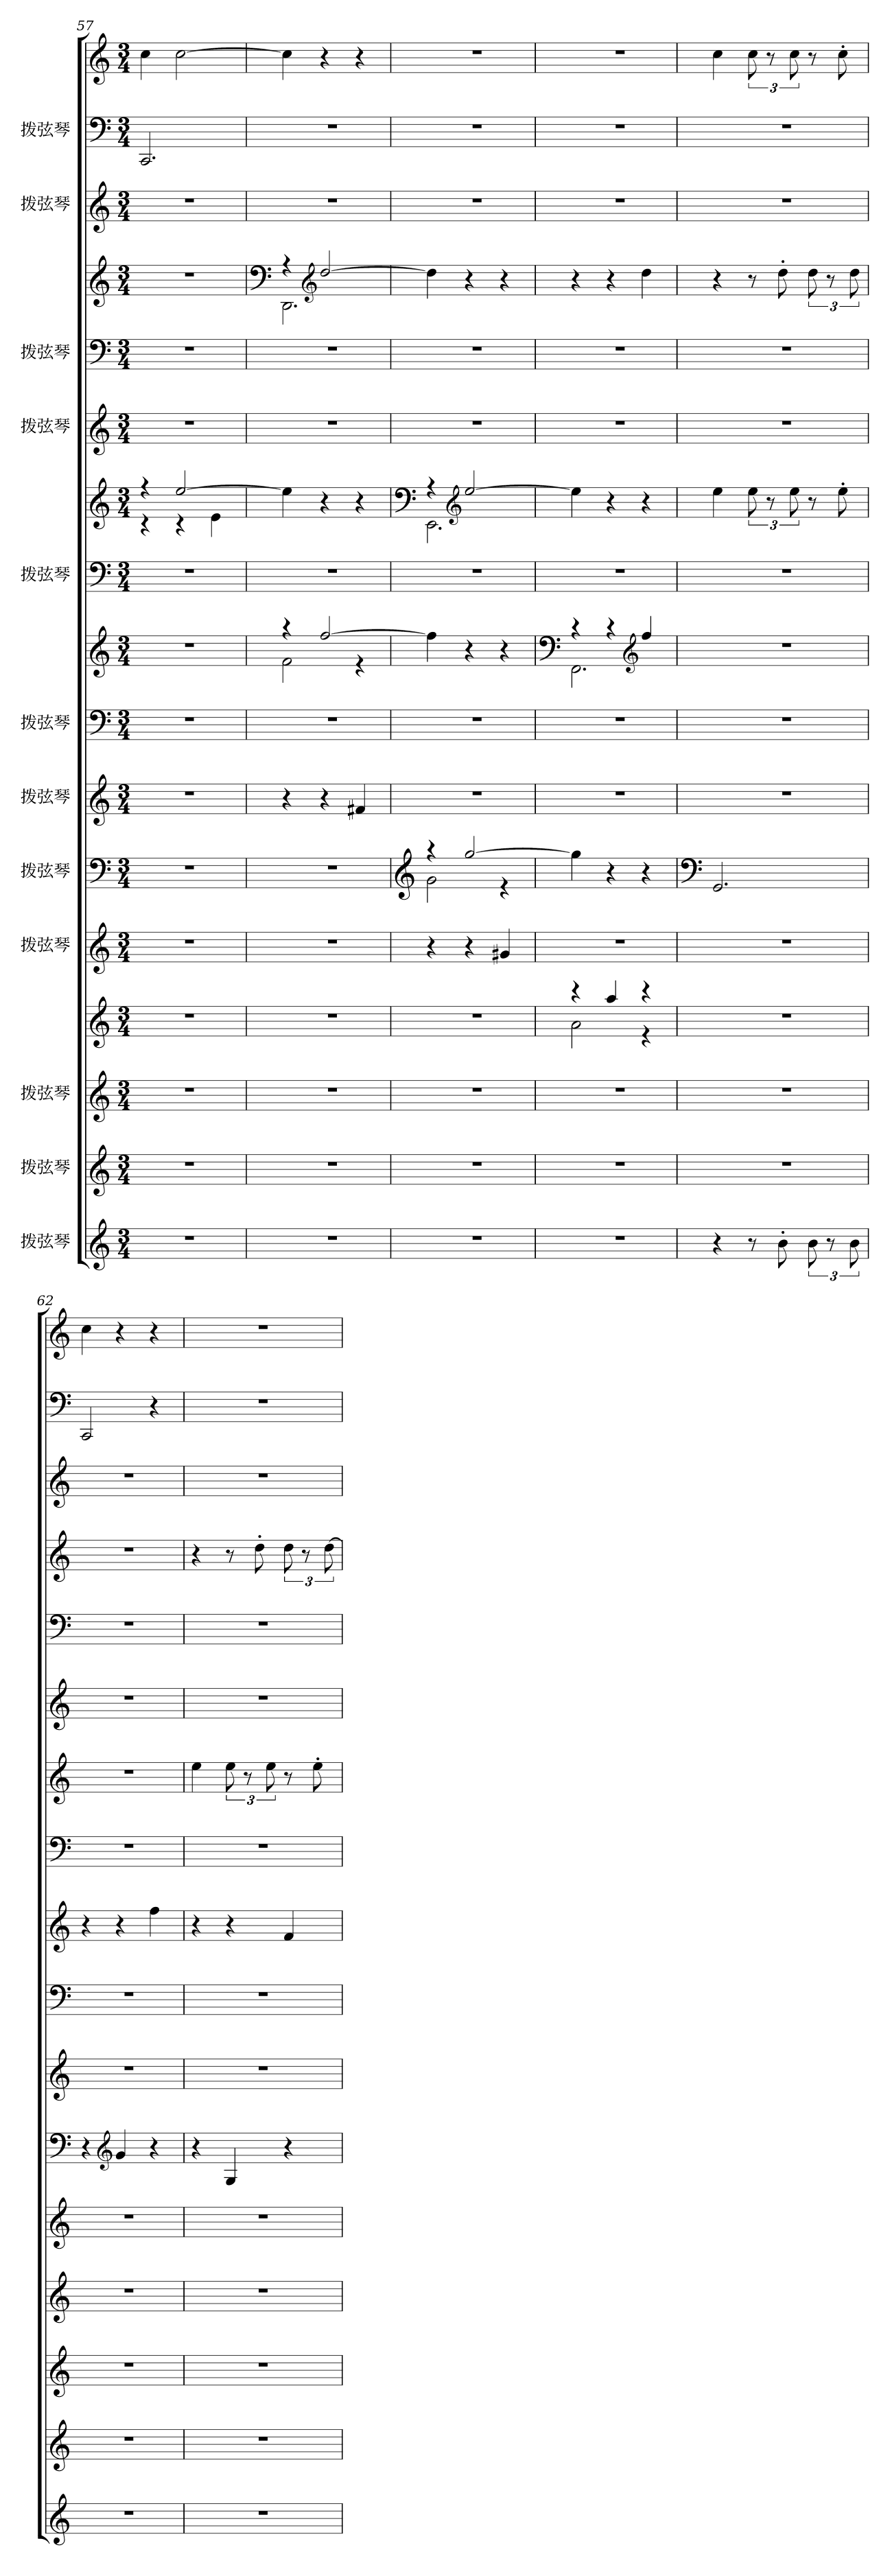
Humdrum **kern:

**kern	**kern	**kern	**kern	**kern	**kern	**kern	**kern	**kern	**kern	**kern	**kern	**kern	**kern	**kern	**kern	**kern
*part12	*part11	*part10	*part10	*part9	*part8	*part7	*part6	*part6	*part5	*part5	*part4	*part3	*part3	*part2	*part1	*part1
*staff17	*staff16	*staff15	*staff14	*staff13	*staff12	*staff11	*staff10	*staff9	*staff8	*staff7	*staff6	*staff5	*staff4	*staff3	*staff2	*staff1
*I"拨弦琴	*I"拨弦琴	*I"拨弦琴	*	*I"拨弦琴	*I"拨弦琴	*I"拨弦琴	*I"拨弦琴	*	*I"拨弦琴	*	*I"拨弦琴	*I"拨弦琴	*	*I"拨弦琴	*I"拨弦琴	*
*clefG2	*clefG2	*clefG2	*clefG2	*clefG2	*clefF4	*clefG2	*clefF4	*clefG2	*clefF4	*clefG2	*clefG2	*clefF4	*clefG2	*clefG2	*clefF4	*clefG2
*k[]	*k[]	*k[]	*k[]	*k[]	*k[]	*k[]	*k[]	*k[]	*k[]	*k[]	*k[]	*k[]	*k[]	*k[]	*k[]	*k[]
*M3/4	*M3/4	*M3/4	*M3/4	*M3/4	*M3/4	*M3/4	*M3/4	*M3/4	*M3/4	*M3/4	*M3/4	*M3/4	*M3/4	*M3/4	*M3/4	*M3/4
=57	=57	=57	=57	=57	=57	=57	=57	=57	=57	=57	=57	=57	=57	=57	=57	=57
*	*	*	*	*	*	*	*	*	*	*^	*	*	*	*	*	*
2.r	2.r	2.r	2.r	2.r	2.r	2.r	2.r	2.r	2.r	4r	4r	2.r	2.r	2.r	2.r	2.CC/	4cc\
.	.	.	.	.	.	.	.	.	.	[2ee/	4r	.	.	.	.	.	[2cc\
.	.	.	.	.	.	.	.	.	.	.	4e\	.	.	.	.	.	.
*	*	*	*	*	*	*	*	*	*	*v	*v	*	*	*	*	*	*
=58	=58	=58	=58	=58	=58	=58	=58	=58	=58	=58	=58	=58	=58	=58	=58	=58
*	*	*	*	*	*	*	*	*	*	*	*	*	*clefF4	*	*	*
*	*	*	*	*	*	*	*	*^	*	*	*	*	*^	*	*	*
2.r	2.r	2.r	2.r	2.r	2.r	4r	2.r	4r	2f\	2.r	4ee\]	2.r	2.r	4r	2.DD\	2.r	2.r	4cc\]
*	*	*	*	*	*	*	*	*	*	*	*	*	*	*clefG2	*	*	*	*
.	.	.	.	.	.	4r	.	[2ff/	.	.	4r	.	.	[2dd/	.	.	.	4r
.	.	.	.	.	.	4f#X/	.	.	4r	.	4r	.	.	.	.	.	.	4r
*	*	*	*	*	*	*	*	*v	*v	*	*	*	*	*v	*v	*	*	*
!!LO:PB:g=z
=59	=59	=59	=59	=59	=59	=59	=59	=59	=59	=59	=59	=59	=59	=59	=59	=59
*	*	*	*	*	*clefG2	*	*	*	*	*clefF4	*	*	*	*	*	*
*	*	*	*	*	*^	*	*	*	*	*^	*	*	*	*	*	*
2.r	2.r	2.r	2.r	4r	4r	2g\	2.r	2.r	4ff\]	2.r	4r	2.EE\	2.r	2.r	4dd\]	2.r	2.r	2.r
*	*	*	*	*	*	*	*	*	*	*	*clefG2	*	*	*	*	*	*	*
.	.	.	.	4r	[2gg/	.	.	.	4r	.	[2ee/	.	.	.	4r	.	.	.
.	.	.	.	4g#X/	.	4r	.	.	4r	.	.	.	.	.	4r	.	.	.
*	*	*	*	*	*v	*v	*	*	*	*	*v	*v	*	*	*	*	*	*
=60	=60	=60	=60	=60	=60	=60	=60	=60	=60	=60	=60	=60	=60	=60	=60	=60
*	*	*	*	*	*	*	*	*clefF4	*	*	*	*	*	*	*	*
*	*	*	*^	*	*	*	*	*^	*	*	*	*	*	*	*	*
2.r	2.r	2.r	4r	2a\	2.r	4gg\]	2.r	2.r	4r	2.FF\	2.r	4ee\]	2.r	2.r	4r	2.r	2.r	2.r
.	.	.	4aa/	.	.	4r	.	.	4r	.	.	4r	.	.	4r	.	.	.
*	*	*	*	*	*	*	*	*	*clefG2	*	*	*	*	*	*	*	*	*
.	.	.	4r	4r	.	4r	.	.	4ff/	.	.	4r	.	.	4dd\	.	.	.
*	*	*	*v	*v	*	*	*	*	*v	*v	*	*	*	*	*	*	*	*
=61	=61	=61	=61	=61	=61	=61	=61	=61	=61	=61	=61	=61	=61	=61	=61	=61
*	*	*	*	*	*clefF4	*	*	*	*	*	*	*	*	*	*	*
4r	2.r	2.r	2.r	2.r	2.GG/	2.r	2.r	2.r	2.r	4ee\	2.r	2.r	4r	2.r	2.r	4cc\
8r	.	.	.	.	.	.	.	.	.	12ee\	.	.	8r	.	.	12cc\
.	.	.	.	.	.	.	.	.	.	12r	.	.	.	.	.	12r
8b'\	.	.	.	.	.	.	.	.	.	.	.	.	8dd'\	.	.	.
.	.	.	.	.	.	.	.	.	.	12ee\	.	.	.	.	.	12cc\
12b\	.	.	.	.	.	.	.	.	.	8r	.	.	12dd\	.	.	8r
12r	.	.	.	.	.	.	.	.	.	.	.	.	12r	.	.	.
.	.	.	.	.	.	.	.	.	.	8ee'\	.	.	.	.	.	8cc'\
12b\	.	.	.	.	.	.	.	.	.	.	.	.	12dd\	.	.	.
=62	=62	=62	=62	=62	=62	=62	=62	=62	=62	=62	=62	=62	=62	=62	=62	=62
2.r	2.r	2.r	2.r	2.r	4r	2.r	2.r	4r	2.r	2.r	2.r	2.r	2.r	2.r	2CC/	4cc\
*	*	*	*	*	*clefG2	*	*	*	*	*	*	*	*	*	*	*
.	.	.	.	.	4g/	.	.	4r	.	.	.	.	.	.	.	4r
.	.	.	.	.	4r	.	.	4ff\	.	.	.	.	.	.	4r	4r
=63	=63	=63	=63	=63	=63	=63	=63	=63	=63	=63	=63	=63	=63	=63	=63	=63
2.r	2.r	2.r	2.r	2.r	4r	2.r	2.r	4r	2.r	4ee\	2.r	2.r	4r	2.r	2.r	2.r
.	.	.	.	.	4G/	.	.	4r	.	12ee\	.	.	8r	.	.	.
.	.	.	.	.	.	.	.	.	.	12r	.	.	.	.	.	.
.	.	.	.	.	.	.	.	.	.	.	.	.	8dd'\	.	.	.
.	.	.	.	.	.	.	.	.	.	12ee\	.	.	.	.	.	.
.	.	.	.	.	4r	.	.	4f/	.	8r	.	.	12dd\	.	.	.
.	.	.	.	.	.	.	.	.	.	.	.	.	12r	.	.	.
.	.	.	.	.	.	.	.	.	.	8ee'\	.	.	.	.	.	.
.	.	.	.	.	.	.	.	.	.	.	.	.	[12dd\	.	.	.
=	=	=	=	=	=	=	=	=	=	=	=	=	=	=	=	=
*-	*-	*-	*-	*-	*-	*-	*-	*-	*-	*-	*-	*-	*-	*-	*-	*-
